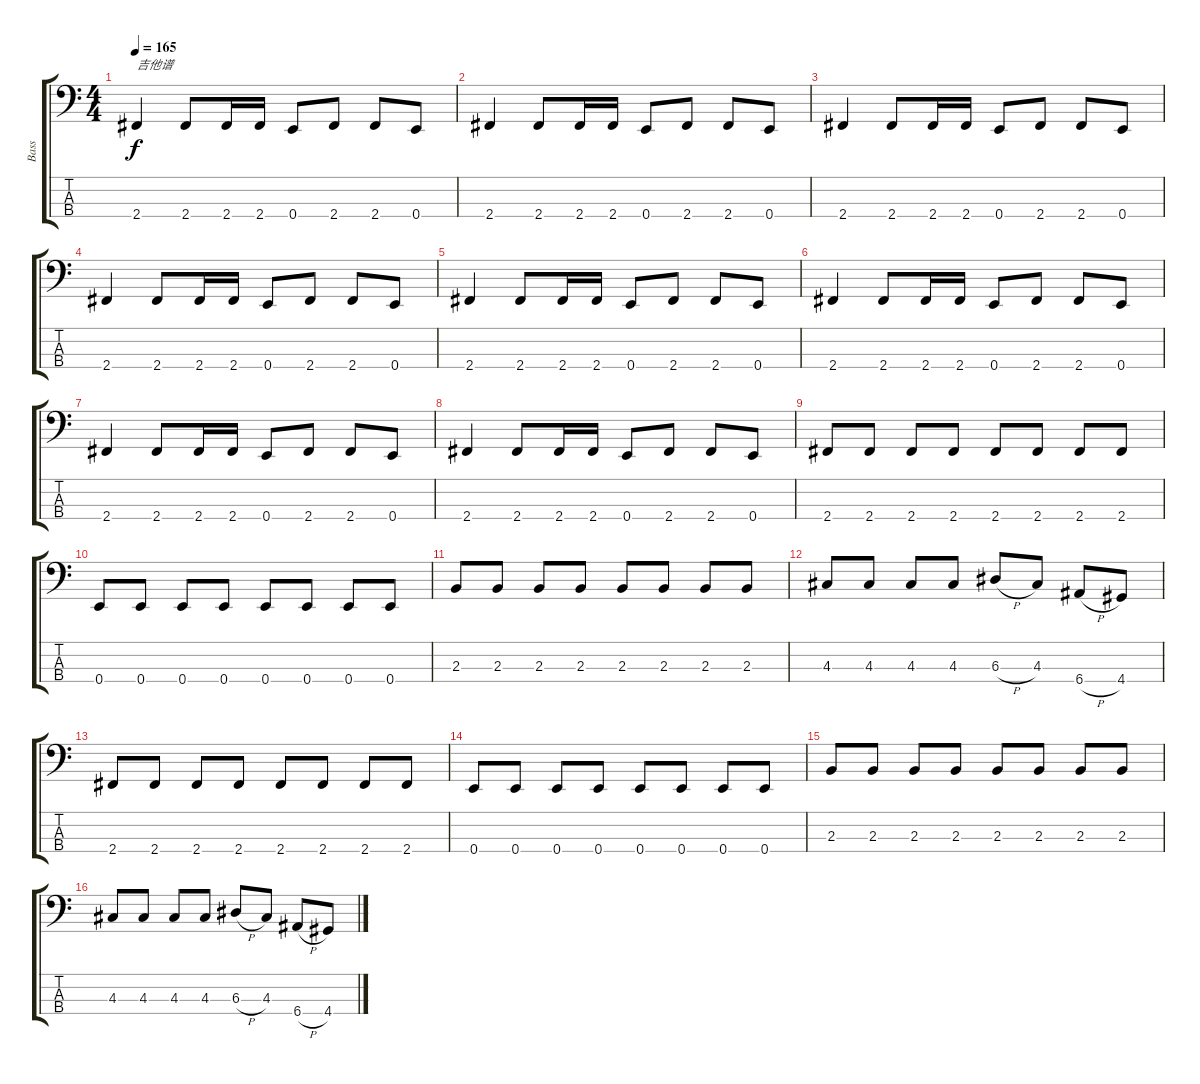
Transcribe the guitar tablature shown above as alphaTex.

\track ("Bass" "Bass") {instrument electricbasspick}
\staff {score tabs}
\tuning (G2 D2 A1 E1) {hide}
\ts (4 4)
\tempo 165
\clef f4
\ks c
2.4.4{txt "吉他谱" dy f instrument electricbasspick} 2.4.8 2.4.16 2.4.16 0.4.8 2.4.8 2.4.8 0.4.8 |
2.4.4 2.4.8 2.4.16 2.4.16 0.4.8 2.4.8 2.4.8 0.4.8 |
2.4.4 2.4.8 2.4.16 2.4.16 0.4.8 2.4.8 2.4.8 0.4.8 |
2.4.4 2.4.8 2.4.16 2.4.16 0.4.8 2.4.8 2.4.8 0.4.8 |
2.4.4 2.4.8 2.4.16 2.4.16 0.4.8 2.4.8 2.4.8 0.4.8 |
2.4.4 2.4.8 2.4.16 2.4.16 0.4.8 2.4.8 2.4.8 0.4.8 |
2.4.4 2.4.8 2.4.16 2.4.16 0.4.8 2.4.8 2.4.8 0.4.8 |
2.4.4 2.4.8 2.4.16 2.4.16 0.4.8 2.4.8 2.4.8 0.4.8 |
2.4.8 2.4.8 2.4.8 2.4.8 2.4.8 2.4.8 2.4.8 2.4.8 |
0.4.8 0.4.8 0.4.8 0.4.8 0.4.8 0.4.8 0.4.8 0.4.8 |
2.3.8 2.3.8 2.3.8 2.3.8 2.3.8 2.3.8 2.3.8 2.3.8 |
4.3.8 4.3.8 4.3.8 4.3.8 6.3{h}.8 4.3.8 6.4{h}.8 4.4.8 |
2.4.8 2.4.8 2.4.8 2.4.8 2.4.8 2.4.8 2.4.8 2.4.8 |
0.4.8 0.4.8 0.4.8 0.4.8 0.4.8 0.4.8 0.4.8 0.4.8 |
2.3.8 2.3.8 2.3.8 2.3.8 2.3.8 2.3.8 2.3.8 2.3.8 |
4.3.8 4.3.8 4.3.8 4.3.8 6.3{h}.8 4.3.8 6.4{h}.8 4.4.8
